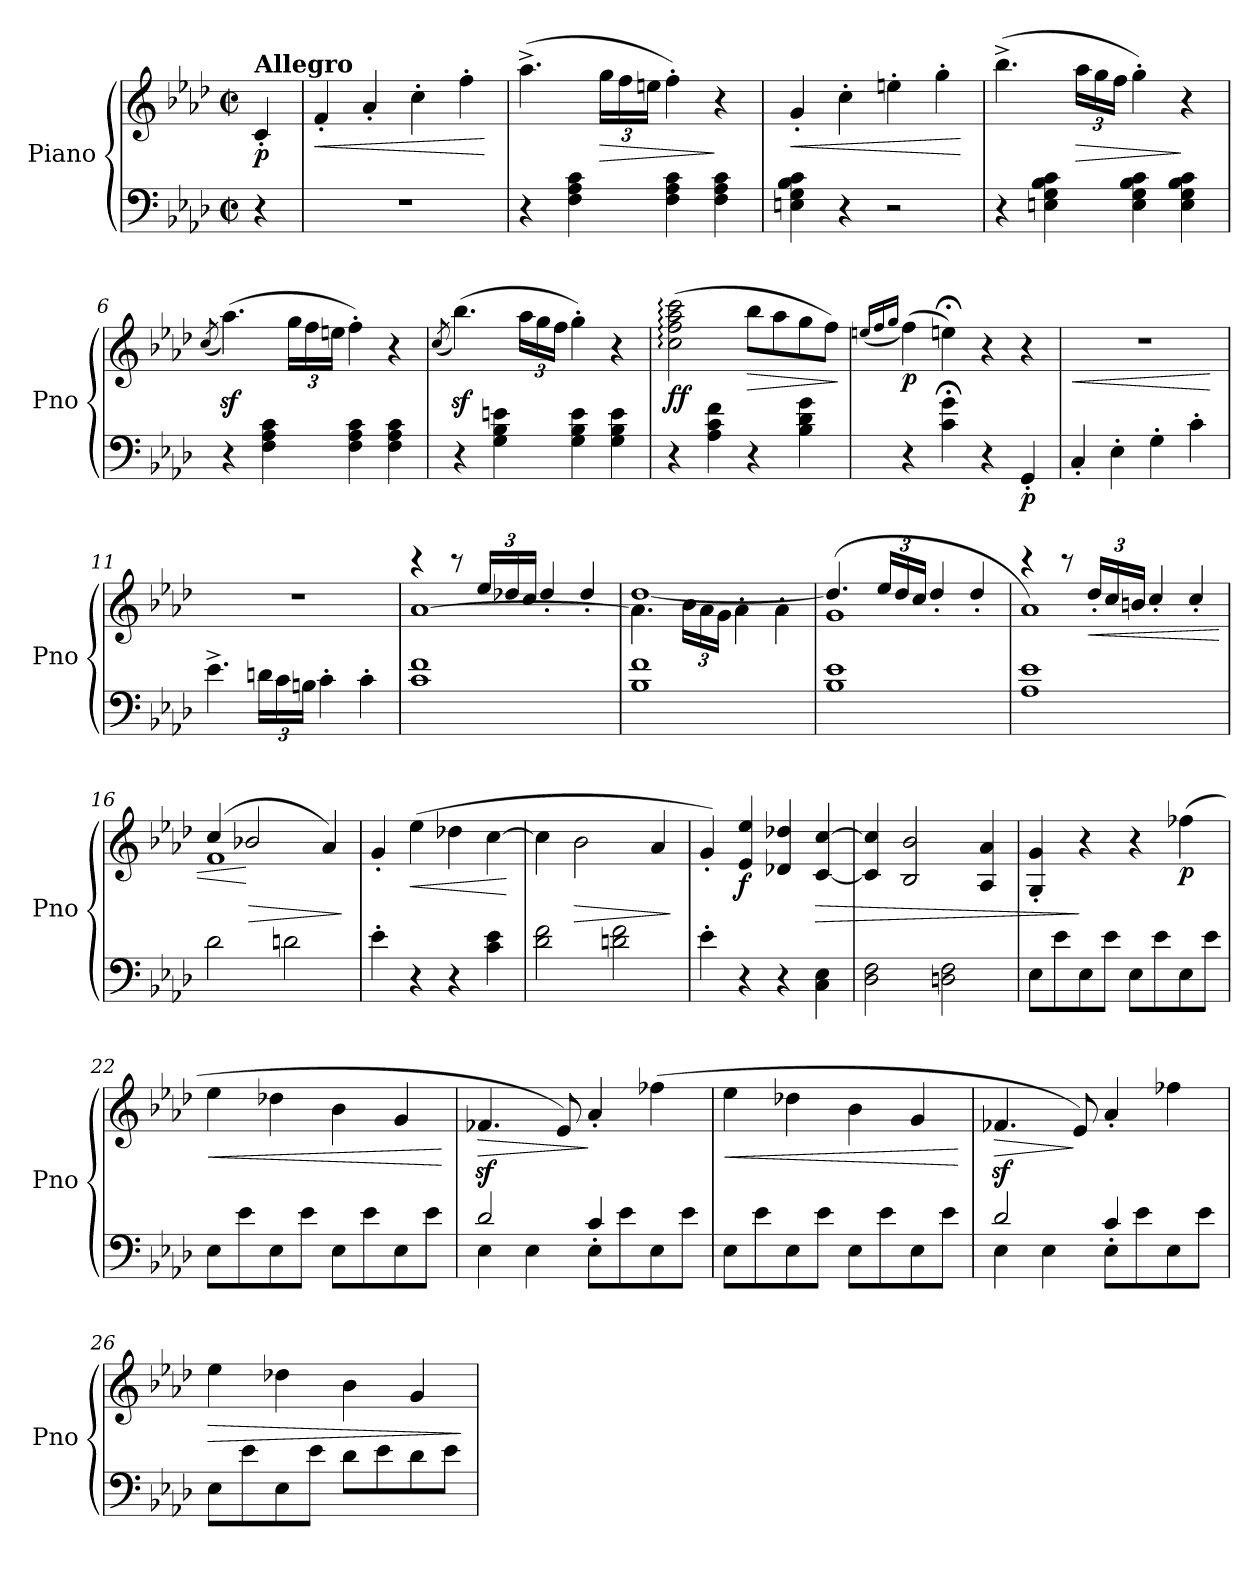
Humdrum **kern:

**kern	**kern	**dynam
*part1	*part1	*part1
*staff2	*staff1	*staff1/2
*I"Piano	*	*
*I'Pno	*	*
*clefF4	*clefG2	*
*k[b-e-a-d-]	*k[b-e-a-d-]	*
*M2/2	*M2/2	*
*met(c|)	*met(c|)	*
=1	=1	=1
!	!LO:TX:a:B:t=Allegro	!
!	!	!LO:DY:b
4r	4c'/	p
=2	=2	=2
!	!	!LO:HP:b
1r	4f'/	<
.	4a-'/	.
.	4cc'\	.
.	4ff'\	.
.	.	[
=3	=3	=3
4r	(>4.aa-^\	.
4F\ 4A-\ 4c\	.	.
*	*Xbrackettup	*
!	!	!LO:HP:b
.	24gg\LL	>
.	24ff\	.
.	24een\JJ	.
4F\ 4A-\ 4c\	4ff'\)	.
4F\ 4A-\ 4c\	4r	]
=4	=4	=4
!	!	!LO:HP:b
4En\ 4G\ 4B-\ 4c\	4g'/	<
4r	4cc'\	.
2r	4een'\	.
.	4gg'\	.
.	.	[
=5	=5	=5
4r	(>4.bb-^\	.
4En\ 4G\ 4B-\ 4c\	.	.
!	!	!LO:HP:b
.	24aa-\LL	>
.	24gg\	.
.	24ff\JJ	.
4E\ 4G\ 4B-\ 4c\	4gg'\)	.
4E\ 4G\ 4B-\ 4c\	4r	]
=6	=6	=6
.	(>8qcc/	.
4r	(>4.aa-z<\)	.
4F\ 4A-\ 4c\	.	.
.	24gg\LL	.
.	24ff\	.
.	24een\JJ	.
4F\ 4A-\ 4c\	4ff'\)	.
4F\ 4A-\ 4c\	4r	.
!!LO:LB:g=z
=7	=7	=7
.	(>8qcc/	.
4r	(>4.bb-z<\)	.
4G\ 4B-\ 4en\	.	.
.	24aa-\LL	.
.	24gg\	.
.	24ff\JJ	.
4G\ 4B-\ 4e\	4gg'\)	.
4G\ 4B-\ 4e\	4r	.
=8	=8	=8
!	!	!LO:DY:b
4r	(>2cc\: 2ff\: 2aa-\: 2ccc\:	ff
4A-\ 4c\ 4f\	.	.
!	!	!LO:HP:b
4r	8bb-\L	>
.	8aa-\	.
4B-\ 4d-\ 4g\	8gg\	.
.	8ff\J)	.
.	.	]
=9	=9	=9
.	(<16qeen/LL	.
.	16qff/	.
.	16qgg/JJ	.
!	!	!LO:DY:b
4r	(>4ff\)	p
4c\; 4g\;	4ee;<\)	.
4r	4r	.
!	!	!LO:DY:b=2
4GG'/	4r	p
=10	=10	=10
!	!	!LO:HP:b
4C'/	1r	<
4E-'\	.	.
4G'\	.	.
4c'\	.	.
.	.	[
=11	=11	=11
4.e-^\	1r	.
*Xbrackettup	*	*
24dn\LL	.	.
24c\	.	.
24Bn\JJ	.	.
4c'\	.	.
4c'\	.	.
=12	=12	=12
*	*^	*
1c 1f	[1a-	4rccc	.
.	.	8rccc	.
.	.	24ee-/LL	.
.	.	24dd-X/	.
.	.	24cc/JJ	.
.	.	4dd-'/	.
.	.	4dd-'/	.
!!LO:LB:g=z	!!
=13	=13	=13	=13
1B- 1f	4.a-\]	[1dd-	.
.	24b-\LL	.	.
.	24a-\	.	.
.	24g\JJ	.	.
.	4a-'\	.	.
.	4a-'\	.	.
=14	=14	=14	=14
1B- 1e-	(>1g	4.dd-/]	.
.	.	24ee-/LL	.
.	.	24dd-/	.
.	.	24cc/JJ	.
.	.	4dd-'/	.
.	.	4dd-'/	.
=15	=15	=15	=15
1A- 1e-	1a-)	4rccc	.
.	.	8rccc	.
!	!	!	!LO:HP:b
.	.	24dd-'/LL	<
.	.	24cc/	.
.	.	24bn/JJ	.
.	.	4cc'/	.
.	.	4cc'/	.
=16	=16	=16	=16
2d-\	(>4cc/	1f	.
!	!	!	!LO:HP:n=1:b
.	2b-X/	.	[ >
2dn\	.	.	.
.	4a-/)	.	.
*	*v	*v	*
.	.	]
=17	=17	=17
4e-'\	4g'/	.
!	!	!LO:HP:b
4r	(>4ee-\	<
4r	4dd-X\	.
4c\ 4e-\	[4cc\	.
.	.	[
=18	=18	=18
2d-\ 2f\	4cc\]	.
!	!	!LO:HP:b
.	2b-\	>
2dn\ 2f\	.	.
.	4a-/	.
.	.	]
=19	=19	=19
4e-'\	4g'/)	.
!	!	!LO:DY:b
4r	4e-/ 4ee-/	f
4r	4d-X/ 4dd-X/	.
!	!	!LO:HP:b
4C\ 4E-\	[4c/ [4cc/	>
=20	=20	=20
2D-\ 2F\	4c/] 4cc/]	.
.	2B-/ 2b-/	.
2Dn\ 2F\	.	.
.	4A-/ 4a-/	.
!!LO:LB:g=z
=21	=21	=21
8E-\L	4G/' 4g/'	.
8e-\	.	.
8E-\	4r	]
8e-\J	.	.
8E-\L	4r	.
8e-\	.	.
!	!	!LO:DY:b
8E-\	(>4ff-X\	p
8e-\J	.	.
=22	=22	=22
!	!	!LO:HP:b
8E-\L	4ee-\	<
8e-\	.	.
8E-\	4dd-X\	.
8e-\J	.	.
8E-\L	4b-\	.
8e-\	.	.
8E-\	4g/	.
8e-\J	.	.
.	.	[
=23	=23	=23
*^	*	*
!	!	!	!LO:HP:b
4E-\	2d-/	4.f-Xz</	>
4E-\	.	.	.
.	.	8e-/)	.
8E-\L	4c'/	4a-'/	]
8e-\	.	.	.
8E-\	4ryy	(>4ff-X\	.
8e-\J	.	.	.
*v	*v	*	*
=24	=24	=24
!	!	!LO:HP:b
8E-\L	4ee-\	<
8e-\	.	.
8E-\	4dd-X\	.
8e-\J	.	.
8E-\L	4b-\	.
8e-\	.	.
8E-\	4g/	.
8e-\J	.	.
.	.	[
=25	=25	=25
*^	*	*
!	!	!	!LO:HP:b
4E-\	2d-/	4.f-Xz</	>
4E-\	.	.	.
.	.	8e-/)	]
8E-\L	4c'/	4a-'/	.
8e-\	.	.	.
8E-\	4ryy	4ff-X\	.
8e-\J	.	.	.
*v	*v	*	*
!!LO:LB:g=z
=26	=26	=26
!	!	!LO:HP:b
8E-\L	4ee-\	>
8e-\	.	.
8E-\	4dd-X\	.
8e-\J	.	.
8d-\L	4b-\	.
8e-\	.	.
8d-\	4g/	.
8e-\J	.	.
.	.	]
=	=	=
*-	*-	*-
